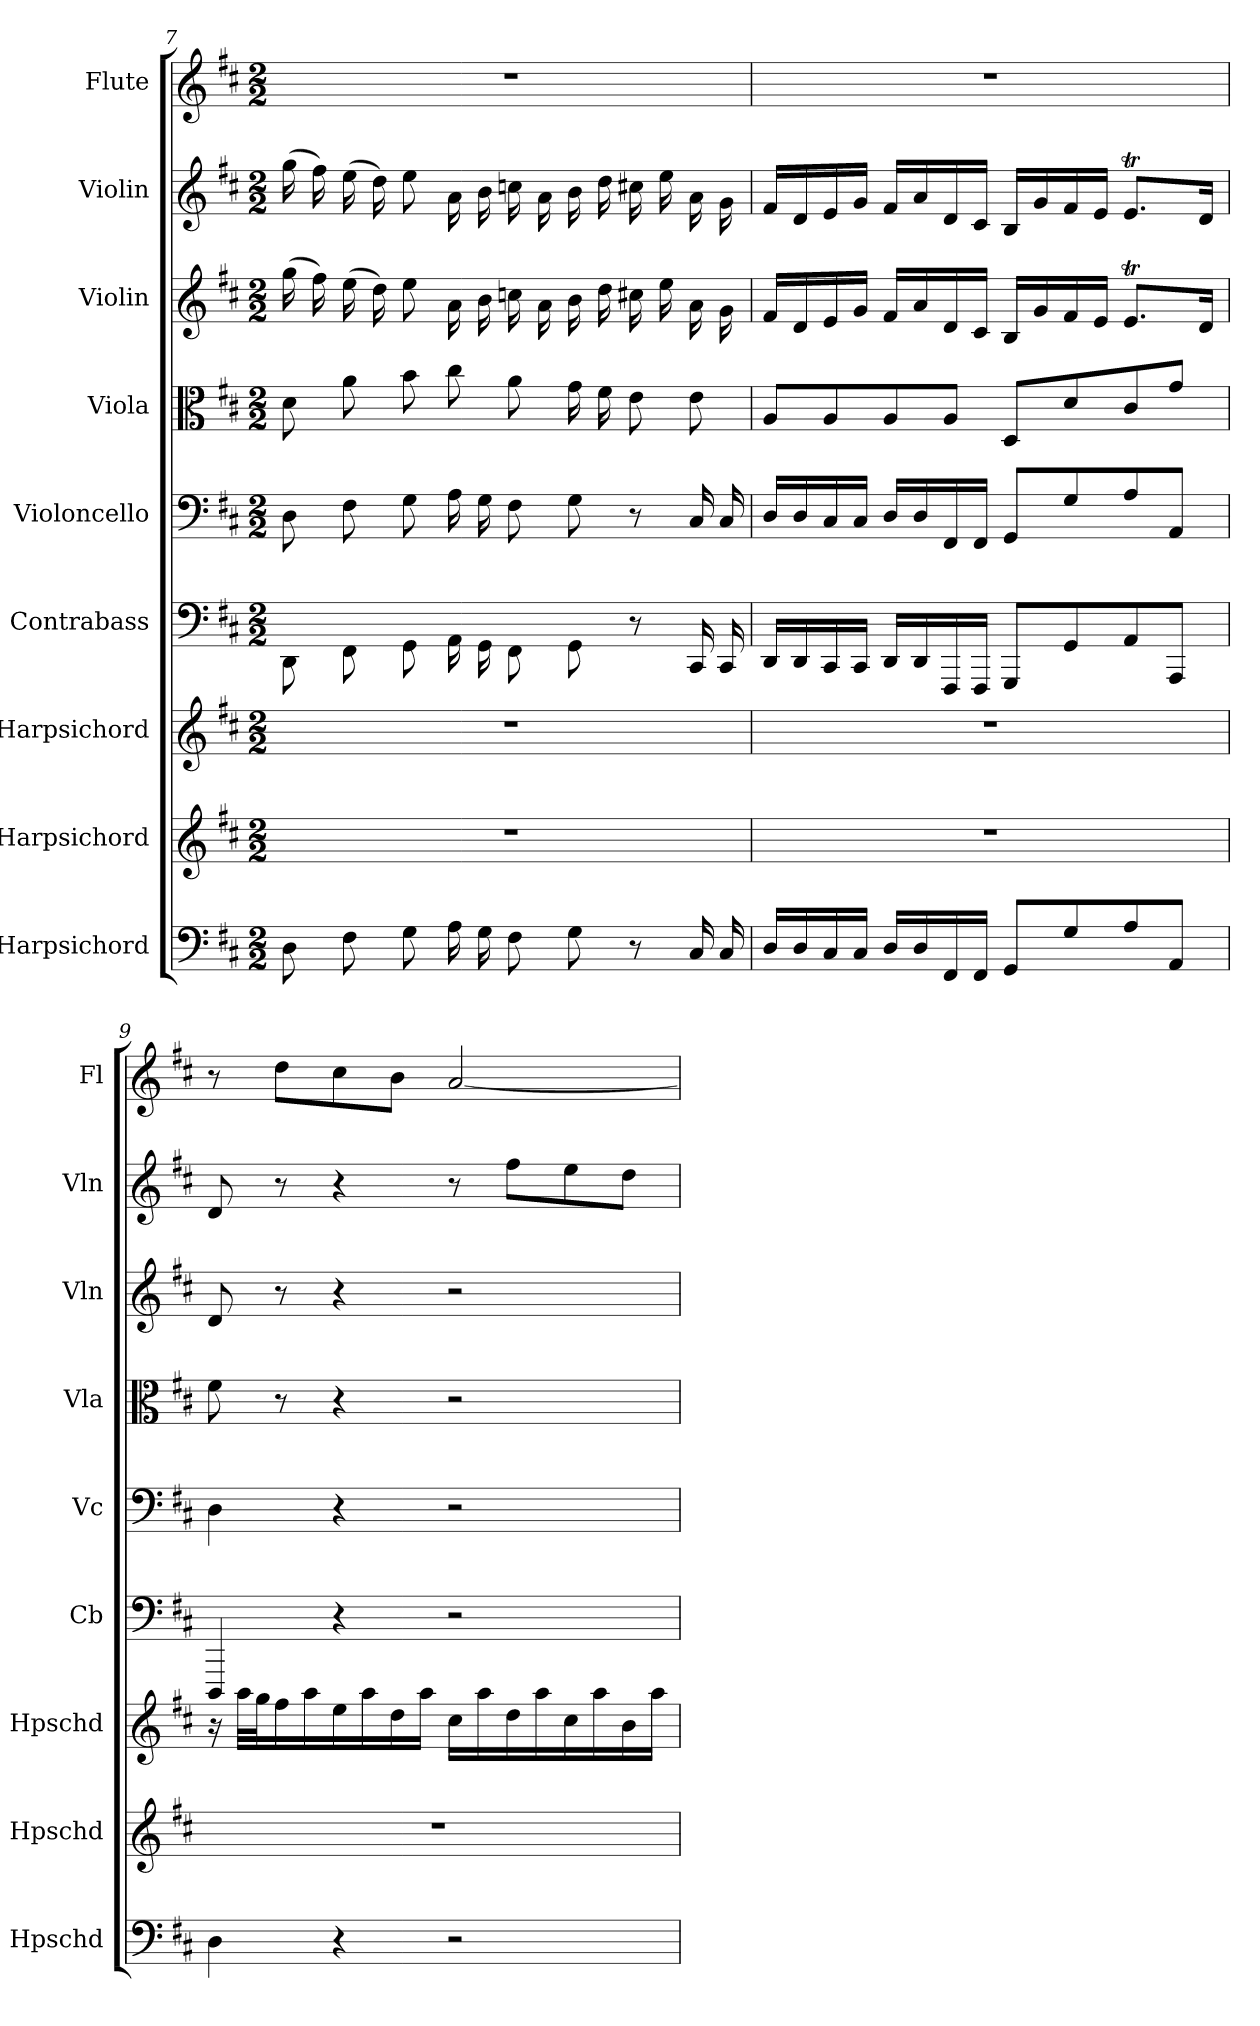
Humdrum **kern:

**kern	**kern	**kern	**kern	**kern	**kern	**kern	**kern	**kern
*part9	*part8	*part7	*part6	*part5	*part4	*part3	*part2	*part1
*staff9	*staff8	*staff7	*staff6	*staff5	*staff4	*staff3	*staff2	*staff1
*I"Harpsichord	*I"Harpsichord	*I"Harpsichord	*I"Contrabass	*I"Violoncello	*I"Viola	*I"Violin	*I"Violin	*I"Flute
*I'Hpschd	*I'Hpschd	*I'Hpschd	*I'Cb	*I'Vc	*I'Vla	*I'Vln	*I'Vln	*I'Fl
*clefF4	*clefG2	*clefG2	*clefF4	*clefF4	*clefC3	*clefG2	*clefG2	*clefG2
*	*	*	*ITrd7c12	*	*	*	*	*
*k[f#c#]	*k[f#c#]	*k[f#c#]	*k[f#c#]	*k[f#c#]	*k[f#c#]	*k[f#c#]	*k[f#c#]	*k[f#c#]
*D:	*D:	*D:	*D:	*D:	*D:	*D:	*D:	*D:
*M2/2	*M2/2	*M2/2	*M2/2	*M2/2	*M2/2	*M2/2	*M2/2	*M2/2
=7	=7	=7	=7	=7	=7	=7	=7	=7
8D\	1r	1r	8DDD\	8D\	8d\	(16gg\	(16gg\	1r
.	.	.	.	.	.	16ff#\)	16ff#\)	.
8F#\	.	.	8FFF#\	8F#\	8a\	(16ee\	(16ee\	.
.	.	.	.	.	.	16dd\)	16dd\)	.
8G\	.	.	8GGG\	8G\	8b\	8ee\	8ee\	.
16A\	.	.	16AAA\	16A\	8cc#\	16a\	16a\	.
16G\	.	.	16GGG\	16G\	.	16b\	16b\	.
8F#\	.	.	8FFF#\	8F#\	8a\	16ccn\	16ccn\	.
.	.	.	.	.	.	16a\	16a\	.
8G\	.	.	8GGG\	8G\	16g\	16b\	16b\	.
.	.	.	.	.	16f#\	16dd\	16dd\	.
8r	.	.	8r	8r	8e\	16cc#X\	16cc#X\	.
.	.	.	.	.	.	16ee\	16ee\	.
16C#/	.	.	16CCC#/	16C#/	8e\	16a\	16a\	.
16C#/	.	.	16CCC#/	16C#/	.	16g\	16g\	.
=8	=8	=8	=8	=8	=8	=8	=8	=8
16D/LL	1r	1r	16DDD/LL	16D/LL	8A/L	16f#/LL	16f#/LL	1r
16D/	.	.	16DDD/	16D/	.	16d/	16d/	.
16C#/	.	.	16CCC#/	16C#/	8A/	16e/	16e/	.
16C#/JJ	.	.	16CCC#/JJ	16C#/JJ	.	16g/JJ	16g/JJ	.
16D/LL	.	.	16DDD/LL	16D/LL	8A/	16f#/LL	16f#/LL	.
16D/	.	.	16DDD/	16D/	.	16a/	16a/	.
16FF#/	.	.	16FFFF#/	16FF#/	8A/J	16d/	16d/	.
16FF#/JJ	.	.	16FFFF#/JJ	16FF#/JJ	.	16c#/JJ	16c#/JJ	.
8GG/L	.	.	8GGGG/L	8GG/L	8D/L	16B/LL	16B/LL	.
.	.	.	.	.	.	16g/	16g/	.
8G/	.	.	8GGG/	8G/	8d/	16f#/	16f#/	.
.	.	.	.	.	.	16e/JJ	16e/JJ	.
8A/	.	.	8AAA/	8A/	8c#/	8.eT/L	8.eT/L	.
8AA/J	.	.	8AAAA/J	8AA/J	8g/J	.	.	.
.	.	.	.	.	.	16d/Jk	16d/Jk	.
=9	=9	=9	=9	=9	=9	=9	=9	=9
4D\	1r	16r	4DDDD/	4D\	8f#\	8d/	8d/	8r
.	.	32aa\LLL	.	.	.	.	.	.
.	.	32gg\J	.	.	.	.	.	.
.	.	16ff#\	.	.	8r	8r	8r	8dd\L
.	.	16aa\	.	.	.	.	.	.
4r	.	16ee\	4r	4r	4r	4r	4r	8cc#\
.	.	16aa\	.	.	.	.	.	.
.	.	16dd\	.	.	.	.	.	8b\J
.	.	16aa\JJ	.	.	.	.	.	.
2r	.	16cc#\LL	2r	2r	2r	2r	8r	[2a/
.	.	16aa\	.	.	.	.	.	.
.	.	16dd\	.	.	.	.	8ff#\L	.
.	.	16aa\	.	.	.	.	.	.
.	.	16cc#\	.	.	.	.	8ee\	.
.	.	16aa\	.	.	.	.	.	.
.	.	16b\	.	.	.	.	8dd\J	.
.	.	16aa\JJ	.	.	.	.	.	.
=	=	=	=	=	=	=	=	=
*-	*-	*-	*-	*-	*-	*-	*-	*-
